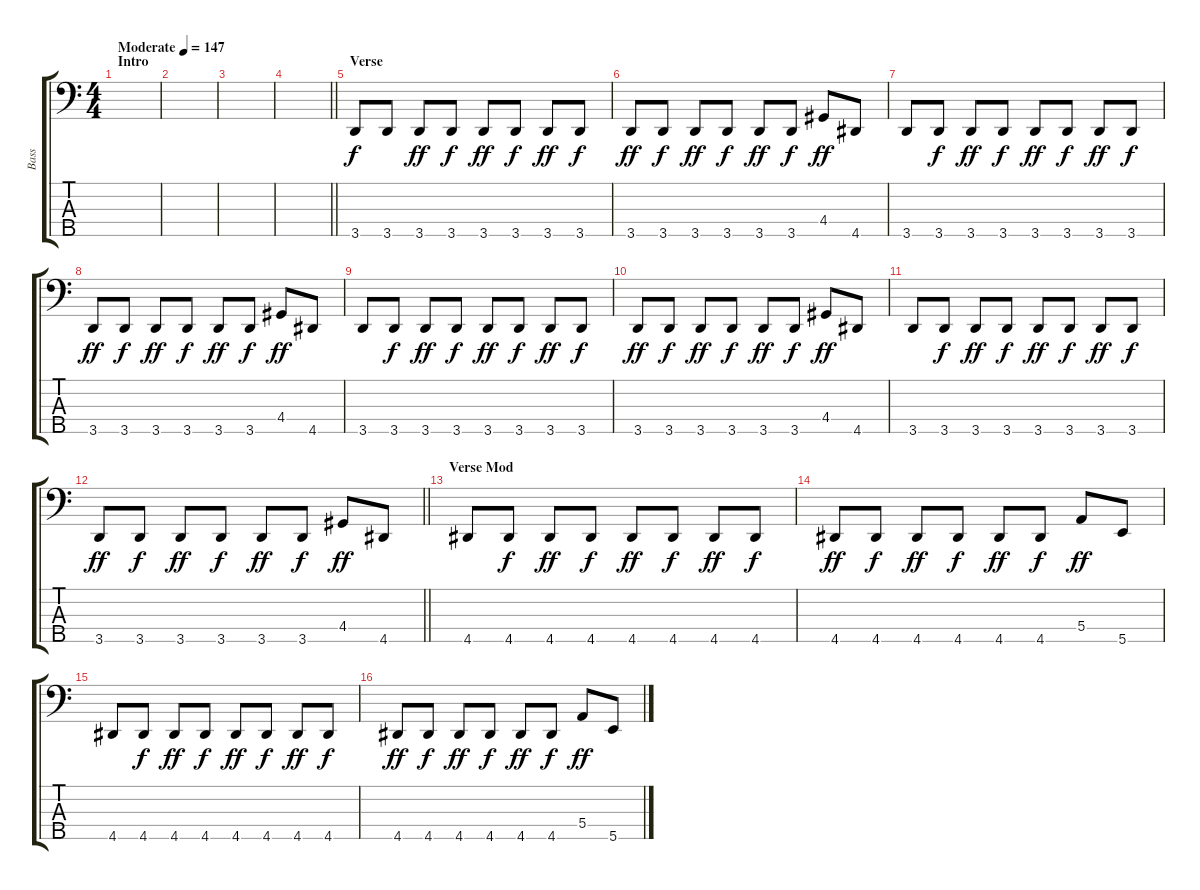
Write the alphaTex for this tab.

\track ("Bass" "Bass") {instrument electricbasspick}
\staff {score tabs}
\tuning (G2 D2 A1 E1 B0) {hide}
\ts (4 4)
\section ("" "Intro")
\tempo (147 "Moderate")
\clef f4
\ks c
|
|
|
\barLineRight lightlight
|
\section ("" "Verse")
3.5.8 3.5.8{dy f} 3.5.8{dy ff} 3.5.8{dy f} 3.5.8{dy ff} 3.5.8{dy f} 3.5.8{dy ff} 3.5.8{dy f} |
3.5.8{dy ff} 3.5.8{dy f} 3.5.8{dy ff} 3.5.8{dy f} 3.5.8{dy ff} 3.5.8{dy f} 4.4.8{dy ff} 4.5.8 |
3.5.8 3.5.8{dy f} 3.5.8{dy ff} 3.5.8{dy f} 3.5.8{dy ff} 3.5.8{dy f} 3.5.8{dy ff} 3.5.8{dy f} |
3.5.8{dy ff} 3.5.8{dy f} 3.5.8{dy ff} 3.5.8{dy f} 3.5.8{dy ff} 3.5.8{dy f} 4.4.8{dy ff} 4.5.8 |
3.5.8 3.5.8{dy f} 3.5.8{dy ff} 3.5.8{dy f} 3.5.8{dy ff} 3.5.8{dy f} 3.5.8{dy ff} 3.5.8{dy f} |
3.5.8{dy ff} 3.5.8{dy f} 3.5.8{dy ff} 3.5.8{dy f} 3.5.8{dy ff} 3.5.8{dy f} 4.4.8{dy ff} 4.5.8 |
3.5.8 3.5.8{dy f} 3.5.8{dy ff} 3.5.8{dy f} 3.5.8{dy ff} 3.5.8{dy f} 3.5.8{dy ff} 3.5.8{dy f} |
\barLineRight lightlight
3.5.8{dy ff} 3.5.8{dy f} 3.5.8{dy ff} 3.5.8{dy f} 3.5.8{dy ff} 3.5.8{dy f} 4.4.8{dy ff} 4.5.8 |
\section ("" "Verse Mod")
4.5.8 4.5.8{dy f} 4.5.8{dy ff} 4.5.8{dy f} 4.5.8{dy ff} 4.5.8{dy f} 4.5.8{dy ff} 4.5.8{dy f} |
4.5.8{dy ff} 4.5.8{dy f} 4.5.8{dy ff} 4.5.8{dy f} 4.5.8{dy ff} 4.5.8{dy f} 5.4.8{dy ff} 5.5.8 |
4.5.8 4.5.8{dy f} 4.5.8{dy ff} 4.5.8{dy f} 4.5.8{dy ff} 4.5.8{dy f} 4.5.8{dy ff} 4.5.8{dy f} |
4.5.8{dy ff} 4.5.8{dy f} 4.5.8{dy ff} 4.5.8{dy f} 4.5.8{dy ff} 4.5.8{dy f} 5.4.8{dy ff} 5.5.8
